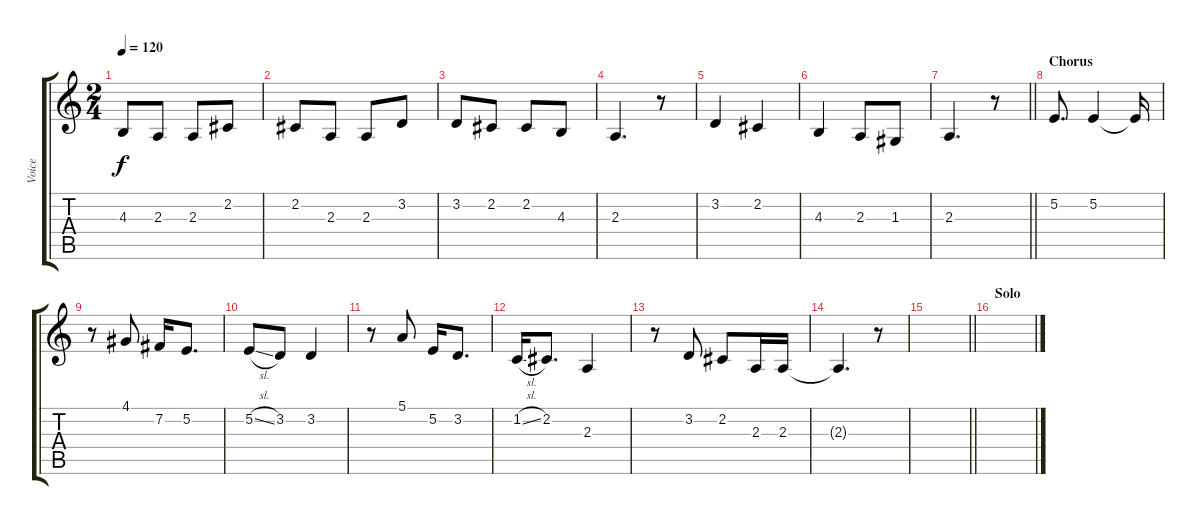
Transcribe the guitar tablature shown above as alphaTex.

\track ("Voice" "Voice") {instrument altosax}
\staff {score tabs}
\tuning (E4 B3 G3 D3 A2 E2) {hide}
\ts (2 4)
\tempo 120
\clef g2
\ks c
4.3.8{dy f} 2.3.8 2.3.8 2.2.8 |
2.2.8 2.3.8 2.3.8 3.2.8 |
3.2.8 2.2.8 2.2.8 4.3.8 |
2.3.4{d} r.8 |
3.2.4 2.2.4 |
4.3.4 2.3.8 1.3.8 |
\barLineRight lightlight
2.3.4{d} r.8 |
\section ("" "Chorus")
5.2.8{d} 5.2.4 5.2{t}.16 |
r.8 4.1.8 7.2.16 5.2.8{d} |
5.2{sl}.8 3.2.8 3.2.4 |
r.8 5.1.8 5.2.16 3.2.8{d} |
1.2{sl}.16 2.2.8{d} 2.3.4 |
r.8 3.2.8 2.2.8 2.3.16 2.3.16 |
2.3{t}.4{d} r.8 |
\barLineRight lightlight
|
\section ("" "Solo")
